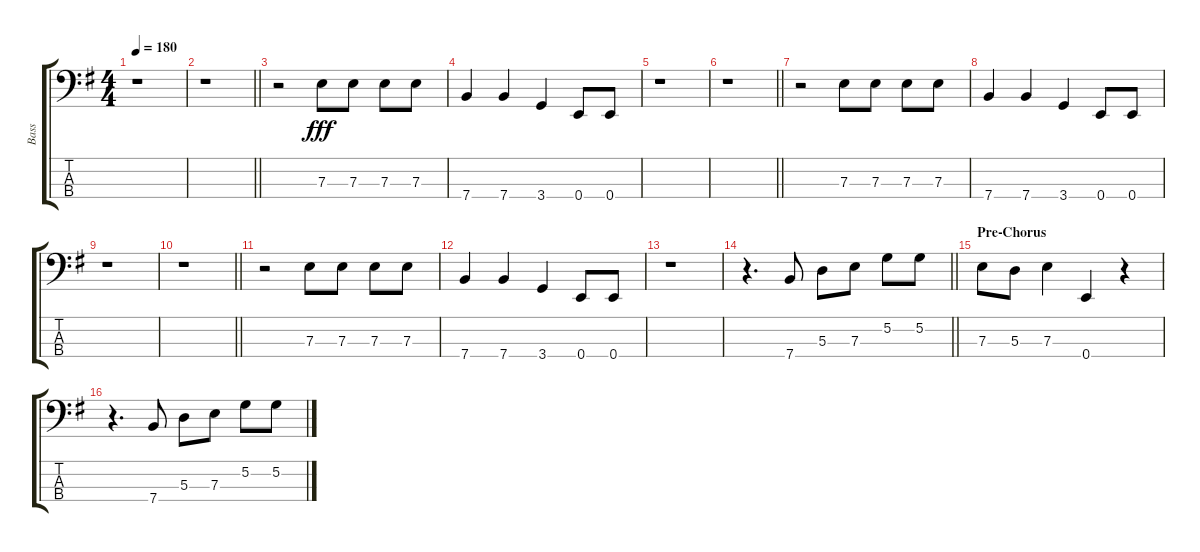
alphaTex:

\track ("Bass" "Bass") {instrument electricbassfinger}
\staff {score tabs}
\tuning (G2 D2 A1 E1) {hide}
\ts (4 4)
\tempo 180
\clef f4
\ks eminor
r.1{dy fff} |
\barLineRight lightlight
r.1 |
r.2 7.3.8 7.3.8 7.3.8 7.3.8 |
7.4.4 7.4.4 3.4.4 0.4.8 0.4.8 |
r.1 |
\barLineRight lightlight
r.1 |
r.2 7.3.8 7.3.8 7.3.8 7.3.8 |
7.4.4 7.4.4 3.4.4 0.4.8 0.4.8 |
r.1 |
\barLineRight lightlight
r.1 |
r.2 7.3.8 7.3.8 7.3.8 7.3.8 |
7.4.4 7.4.4 3.4.4 0.4.8 0.4.8 |
r.1 |
\barLineRight lightlight
r.4{d} 7.4.8 5.3.8 7.3.8 5.2.8 5.2.8 |
\section ("" "Pre-Chorus")
7.3.8 5.3.8 7.3.4 0.4.4 r.4 |
r.4{d} 7.4.8 5.3.8 7.3.8 5.2.8 5.2.8
